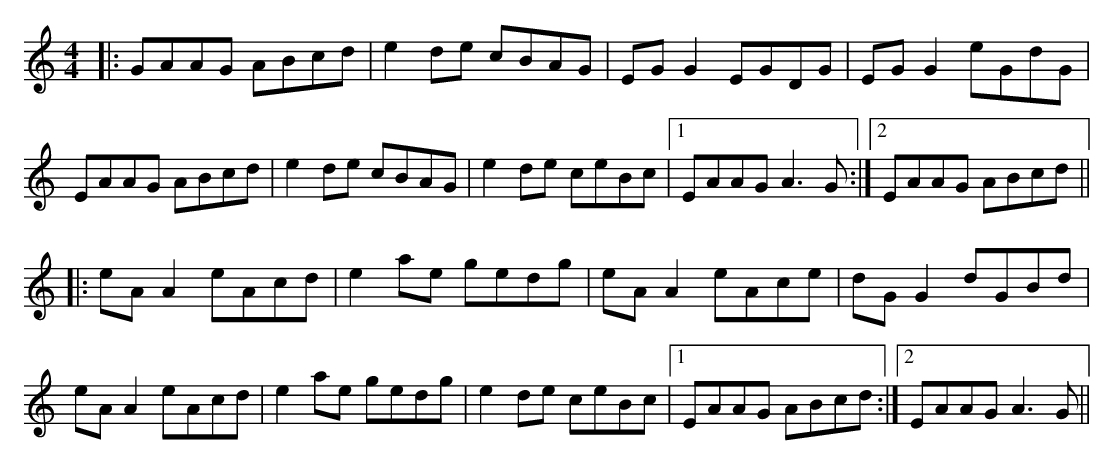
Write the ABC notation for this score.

X:1
M:4/4
K:Amin
|:GAAG ABcd|e2 de cBAG|EG G2 EGDG|EG G2 eGdG|
EAAG ABcd|e2de cBAG|e2 de ceBc|1 EAAG A3G:|2 EAAG ABcd||
|:eA A2 eAcd|e2 ae gedg|eA A2 eAce|dG G2 dGBd|
eA A2 eAcd|e2 ae gedg|e2 de ceBc|1 EAAG ABcd:|2 EAAG A3 G||
